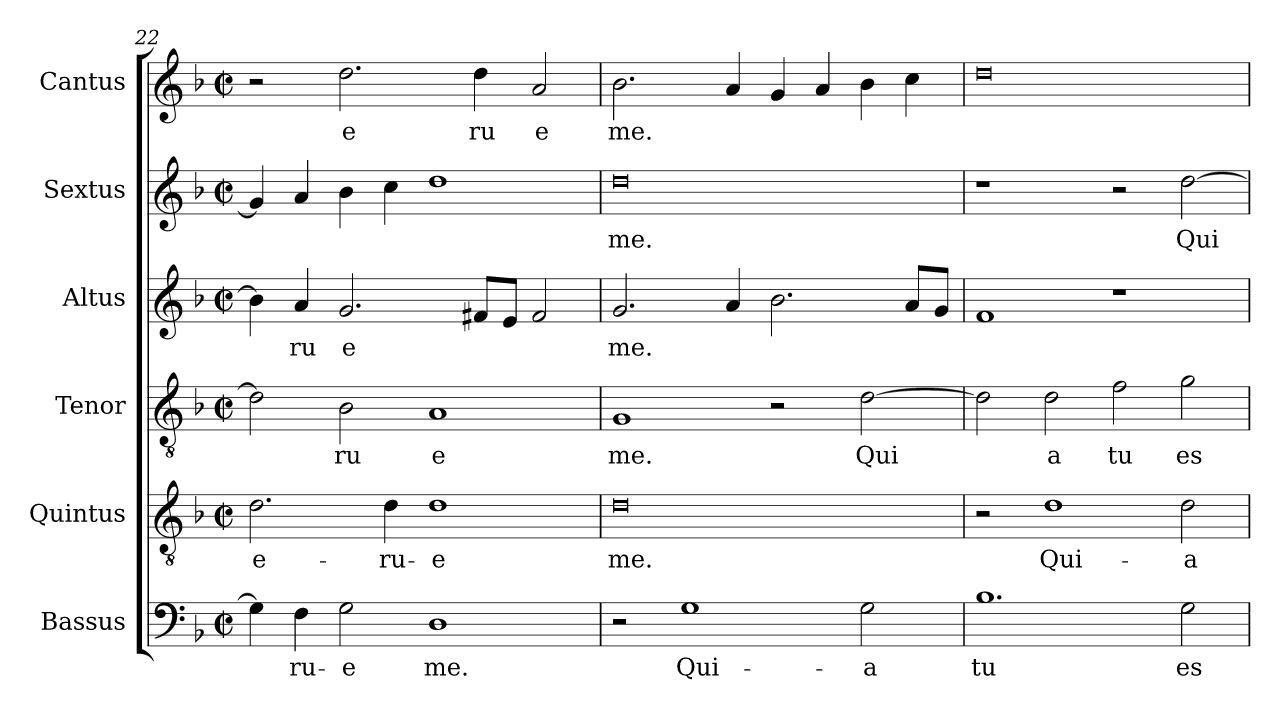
**kern	**text	**kern	**text	**kern	**text	**kern	**text	**kern	**text	**kern	**text
*part6	*part6	*part5	*part5	*part4	*part4	*part3	*part3	*part2	*part2	*part1	*part1
*staff6	*staff6	*staff5	*staff5	*staff4	*staff4	*staff3	*staff3	*staff2	*staff2	*staff1	*staff1
*I"Bassus	*	*I"Quintus	*	*I"Tenor	*	*I"Altus	*	*I"Sextus	*	*I"Cantus	*
*clefF4	*	*clefGv2	*	*clefGv2	*	*clefG2	*	*clefG2	*	*clefG2	*
*k[b-]	*	*k[b-]	*	*k[b-]	*	*k[b-]	*	*k[b-]	*	*k[b-]	*
*F:	*	*F:	*	*F:	*	*F:	*	*F:	*	*F:	*
*M2/2	*	*M2/2	*	*M2/2	*	*M2/2	*	*M2/2	*	*M2/2	*
*met(c|)	*	*met(c|)	*	*met(c|)	*	*met(c|)	*	*met(c|)	*	*met(c|)	*
=22	=22	=22	=22	=22	=22	=22	=22	=22	=22	=22	=22
!	!	!	!LO:LY:b:cj	!	!	!	!	!	!	!	!
4G\]	.	2.d\	e-	2d\]	.	4b-\]	.	4g/]	.	2r	.
!	!LO:LY:b:cj	!	!	!	!	!	!LO:LY:b:cj	!	!	!	!
4F\	-ru-	.	.	.	.	4a/	ru	4a/	.	.	.
!	!LO:LY:b:cj	!	!	!	!LO:LY:b:cj	!	!LO:LY:b:cj	!	!	!	!LO:LY:b:cj
2G\	-e	.	.	2B-\	ru	2.g/	e	4b-\	.	2.dd\	e
!	!	!	!LO:LY:b:cj	!	!	!	!	!	!	!	!
.	.	4d\	-ru-	.	.	.	.	4cc\	.	.	.
!	!LO:LY:b:cj	!	!LO:LY:b:cj	!	!LO:LY:b:cj	!	!	!	!	!	!
1D	me.	1d	-e	1A	e	.	.	1dd	.	.	.
!	!	!	!	!	!	!	!	!	!	!	!LO:LY:b:cj
.	.	.	.	.	.	8f#/L	.	.	.	4dd\	ru
.	.	.	.	.	.	8e/J	.	.	.	.	.
!	!	!	!	!	!	!	!	!	!	!	!LO:LY:b:cj
.	.	.	.	.	.	2f#/	.	.	.	2a/	e
=23	=23	=23	=23	=23	=23	=23	=23	=23	=23	=23	=23
!	!	!	!LO:LY:b:cj	!	!LO:LY:b:cj	!	!LO:LY:b	!	!LO:LY:b:cj	!	!LO:LY:b
2r	.	0d	me.	1G	me.	2.g/	me.	0dd	me.	2.b-\	me.
!	!LO:LY:b:cj	!	!	!	!	!	!	!	!	!	!
1G	Qui-	.	.	.	.	.	.	.	.	.	.
.	.	.	.	.	.	4a/	.	.	.	4a/	.
.	.	.	.	2r	.	2.b-\	.	.	.	4g/	.
.	.	.	.	.	.	.	.	.	.	4a/	.
!	!LO:LY:b:cj	!	!	!	!LO:LY:b	!	!	!	!	!	!
2G\	-a	.	.	[>2d\	Qui	.	.	.	.	4b-\	.
.	.	.	.	.	.	8a/L	.	.	.	4cc\	.
.	.	.	.	.	.	8g/J	.	.	.	.	.
=24	=24	=24	=24	=24	=24	=24	=24	=24	=24	=24	=24
!	!LO:LY:b:cj	!	!	!	!	!	!	!	!	!	!
1.B-	tu	2r	.	2d\]	.	1f	.	1r	.	0dd	.
!	!	!	!LO:LY:b:cj	!	!LO:LY:b:cj	!	!	!	!	!	!
.	.	1d	Qui-	2d\	a	.	.	.	.	.	.
!	!	!	!	!	!LO:LY:b:cj	!	!	!	!	!	!
.	.	.	.	2f\	tu	1r	.	2r	.	.	.
!	!LO:LY:b:cj	!	!LO:LY:b:cj	!	!LO:LY:b:cj	!	!	!	!LO:LY:b	!	!
2G\	es	2d\	-a	2g\	es	.	.	[>2dd\	Qui	.	.
=	=	=	=	=	=	=	=	=	=	=	=
*-	*-	*-	*-	*-	*-	*-	*-	*-	*-	*-	*-
